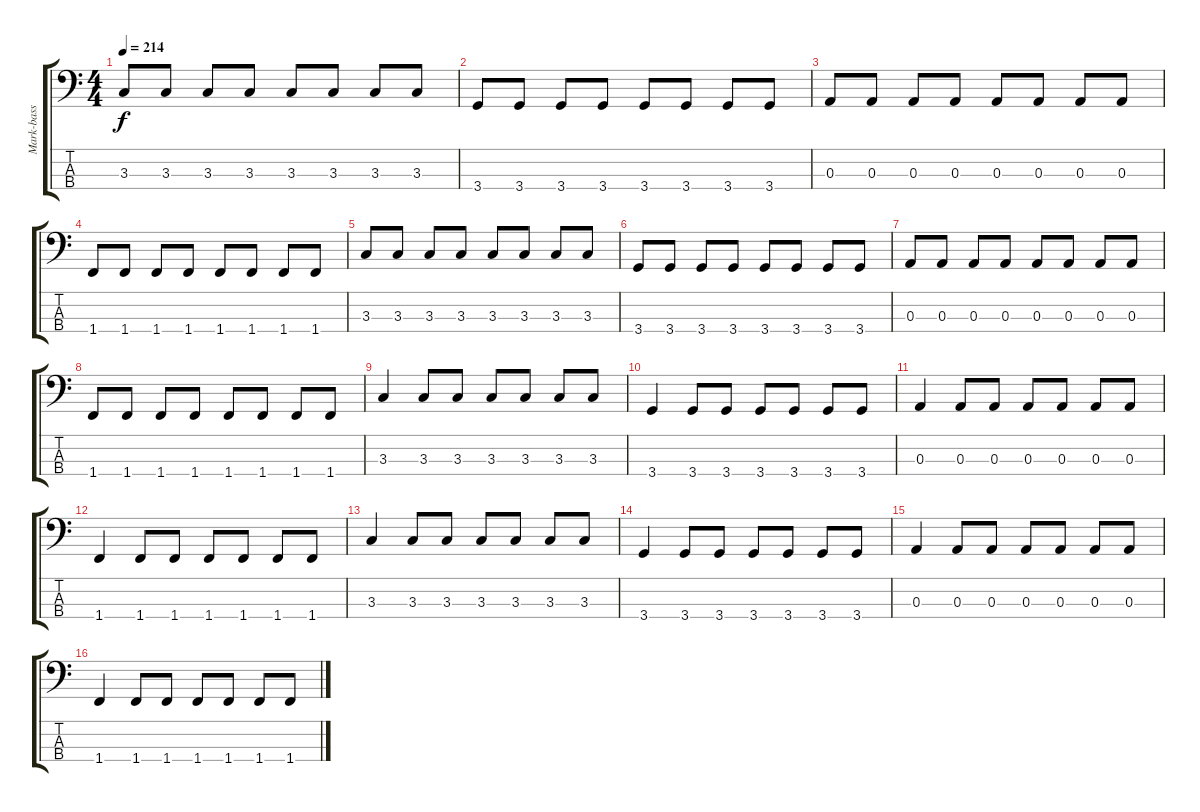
\track ("Mark-bass" "Mark-bass") {instrument electricbasspick}
\staff {score tabs}
\tuning (G2 D2 A1 E1) {hide}
\ts (4 4)
\tempo 214
\clef f4
\ks c
3.3.8{dy f} 3.3.8 3.3.8 3.3.8 3.3.8 3.3.8 3.3.8 3.3.8 |
3.4.8 3.4.8 3.4.8 3.4.8 3.4.8 3.4.8 3.4.8 3.4.8 |
0.3.8 0.3.8 0.3.8 0.3.8 0.3.8 0.3.8 0.3.8 0.3.8 |
1.4.8 1.4.8 1.4.8 1.4.8 1.4.8 1.4.8 1.4.8 1.4.8 |
3.3.8 3.3.8 3.3.8 3.3.8 3.3.8 3.3.8 3.3.8 3.3.8 |
3.4.8 3.4.8 3.4.8 3.4.8 3.4.8 3.4.8 3.4.8 3.4.8 |
0.3.8 0.3.8 0.3.8 0.3.8 0.3.8 0.3.8 0.3.8 0.3.8 |
1.4.8 1.4.8 1.4.8 1.4.8 1.4.8 1.4.8 1.4.8 1.4.8 |
3.3.4 3.3.8 3.3.8 3.3.8 3.3.8 3.3.8 3.3.8 |
3.4.4 3.4.8 3.4.8 3.4.8 3.4.8 3.4.8 3.4.8 |
0.3.4 0.3.8 0.3.8 0.3.8 0.3.8 0.3.8 0.3.8 |
1.4.4 1.4.8 1.4.8 1.4.8 1.4.8 1.4.8 1.4.8 |
3.3.4 3.3.8 3.3.8 3.3.8 3.3.8 3.3.8 3.3.8 |
3.4.4 3.4.8 3.4.8 3.4.8 3.4.8 3.4.8 3.4.8 |
0.3.4 0.3.8 0.3.8 0.3.8 0.3.8 0.3.8 0.3.8 |
1.4.4 1.4.8 1.4.8 1.4.8 1.4.8 1.4.8 1.4.8
